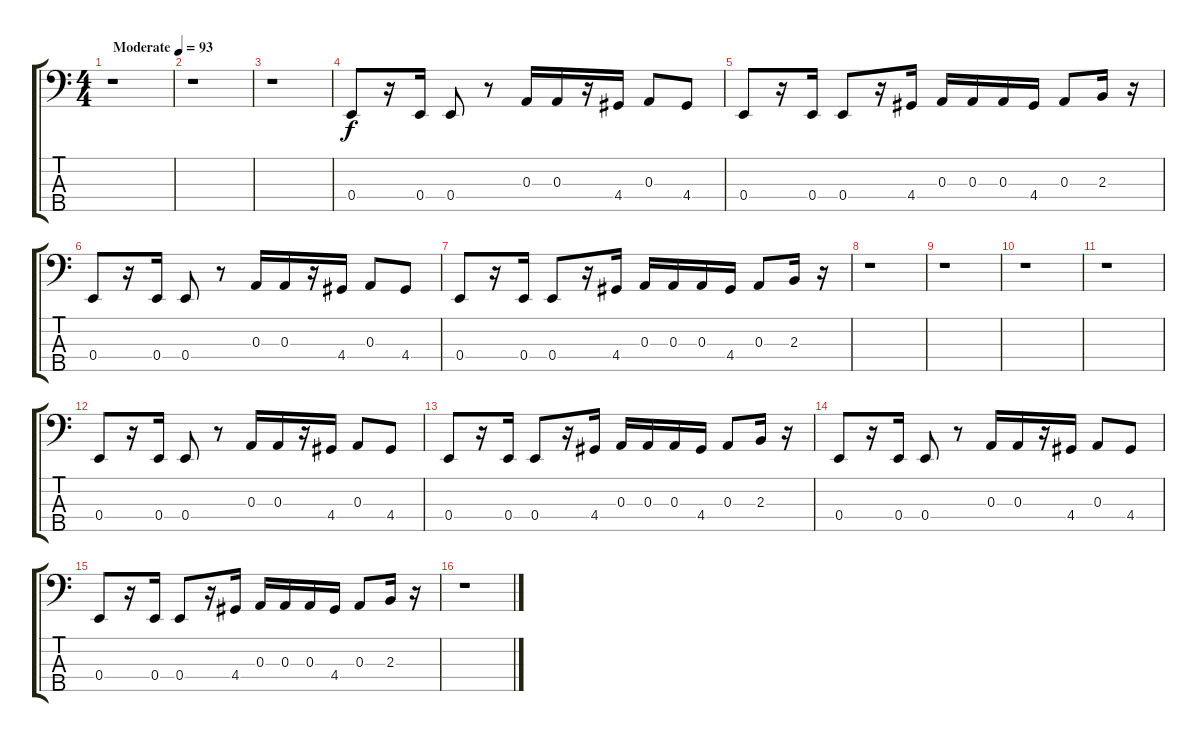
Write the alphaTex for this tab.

\track "" {instrument electricbassfinger}
\staff {score tabs}
\tuning (G2 D2 A1 E1 B0) {hide}
\ts (4 4)
\tempo (93 "Moderate")
\clef f4
\ks c
r.1{dy f instrument electricbassfinger} |
r.1 |
r.1 |
0.4.8 r.16 0.4.16 0.4.8 r.8 0.3.16 0.3.16 r.16 4.4.16 0.3.8 4.4.8 |
0.4.8 r.16 0.4.16 0.4.8 r.16 4.4.16 0.3.16 0.3.16 0.3.16 4.4.16 0.3.8 2.3.16 r.16 |
0.4.8 r.16 0.4.16 0.4.8 r.8 0.3.16 0.3.16 r.16 4.4.16 0.3.8 4.4.8 |
0.4.8 r.16 0.4.16 0.4.8 r.16 4.4.16 0.3.16 0.3.16 0.3.16 4.4.16 0.3.8 2.3.16 r.16 |
r.1 |
r.1 |
r.1 |
r.1 |
0.4.8 r.16 0.4.16 0.4.8 r.8 0.3.16 0.3.16 r.16 4.4.16 0.3.8 4.4.8 |
0.4.8 r.16 0.4.16 0.4.8 r.16 4.4.16 0.3.16 0.3.16 0.3.16 4.4.16 0.3.8 2.3.16 r.16 |
0.4.8 r.16 0.4.16 0.4.8 r.8 0.3.16 0.3.16 r.16 4.4.16 0.3.8 4.4.8 |
0.4.8 r.16 0.4.16 0.4.8 r.16 4.4.16 0.3.16 0.3.16 0.3.16 4.4.16 0.3.8 2.3.16 r.16 |
r.1
